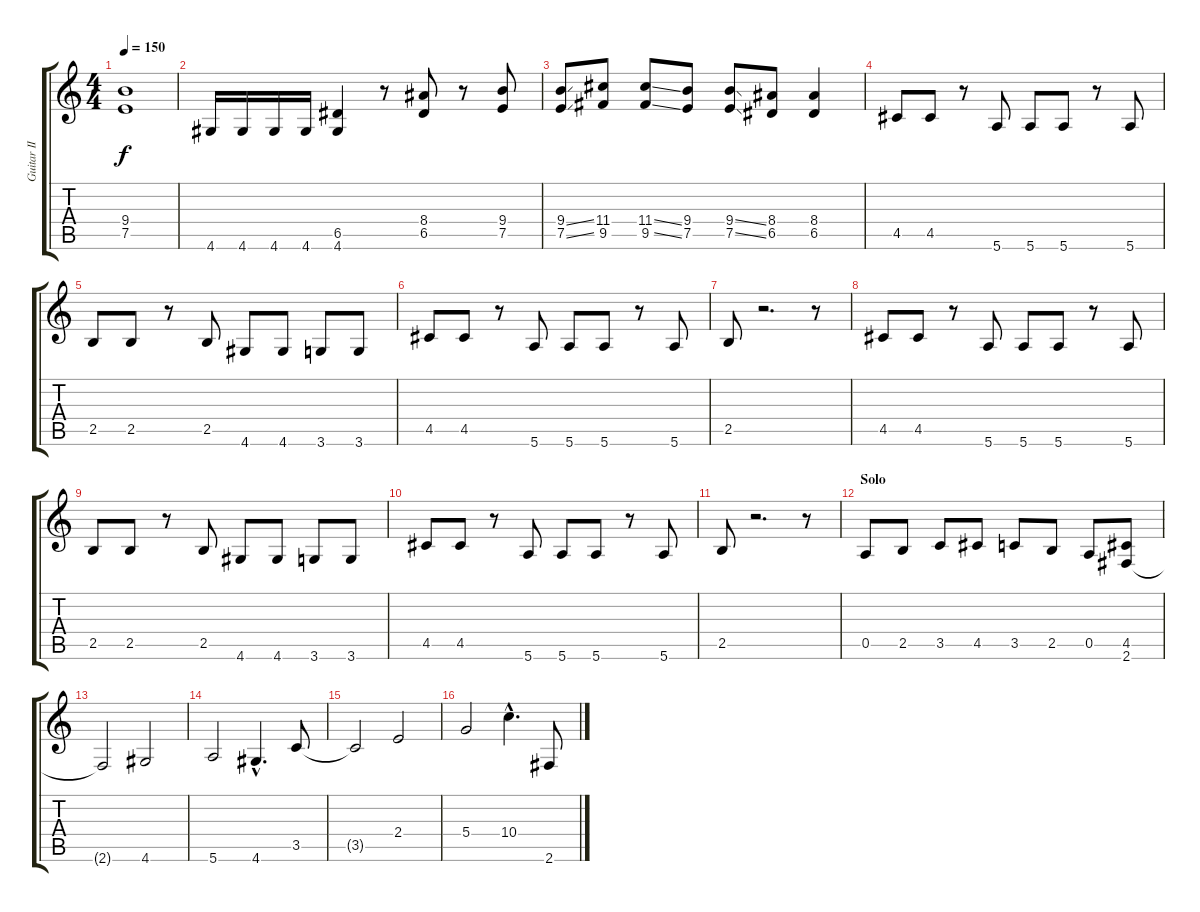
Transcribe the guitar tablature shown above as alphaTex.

\track ("Guitar II" "Guitar II") {instrument overdrivenguitar}
\staff {score tabs}
\tuning (E4 B3 G3 D3 A2 E2) {hide}
\ts (4 4)
\tempo 150
\clef g2
\ks c
(9.4 7.5).1{dy f} |
4.6.16 4.6.16 4.6.16 4.6.16 (6.5 4.6).4 r.8 (8.4 6.5).8 r.8 (9.4 7.5).8 |
(9.4{ss} 7.5{ss}).8 (11.4 9.5).8 (11.4{ss} 9.5{ss}).8 (9.4 7.5).8 (9.4{ss} 7.5{ss}).8 (8.4 6.5).8 (8.4 6.5).4 |
4.5.8 4.5.8 r.8 5.6.8 5.6.8 5.6.8 r.8 5.6.8 |
2.5.8 2.5.8 r.8 2.5.8 4.6.8 4.6.8 3.6.8 3.6.8 |
4.5.8 4.5.8 r.8 5.6.8 5.6.8 5.6.8 r.8 5.6.8 |
2.5.8 r.2{d} r.8 |
4.5.8 4.5.8 r.8 5.6.8 5.6.8 5.6.8 r.8 5.6.8 |
2.5.8 2.5.8 r.8 2.5.8 4.6.8 4.6.8 3.6.8 3.6.8 |
4.5.8 4.5.8 r.8 5.6.8 5.6.8 5.6.8 r.8 5.6.8 |
2.5.8 r.2{d} r.8 |
\section ("" "Solo")
0.5.8 2.5.8 3.5.8 4.5.8 3.5.8 2.5.8 0.5.8 (4.5 2.6).8 |
2.6{t}.2 4.6.2 |
5.6.2 4.6{hac}.4{d} 3.5.8 |
3.5{t}.2 2.4.2 |
5.4.2 10.4{hac}.4{d} 2.6.8
